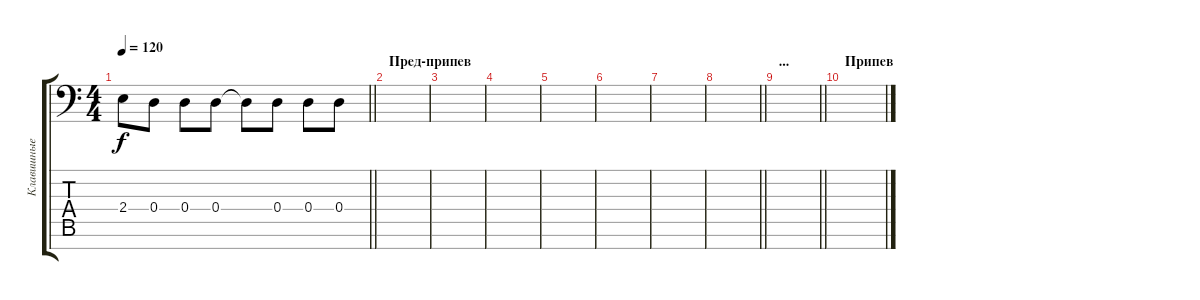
\track ("Клавишные I" "Клавишные ") {instrument lead8bassandlead}
\staff {score tabs}
\tuning (E4 B3 G3 D3 A2 E2 Bb0) {hide}
\ts (4 4)
\tempo 120
\clef f4
\barLineRight lightlight
\ks c
2.4{t}.8{dy f} 0.4.8 0.4.8 0.4.8 0.4{t}.8 0.4.8 0.4.8 0.4.8 |
\section ("" "Пред-припев")
|
|
|
|
|
|
\barLineRight lightlight
|
\section ("" "...")
\barLineRight lightlight
|
\section ("" "Припев")
